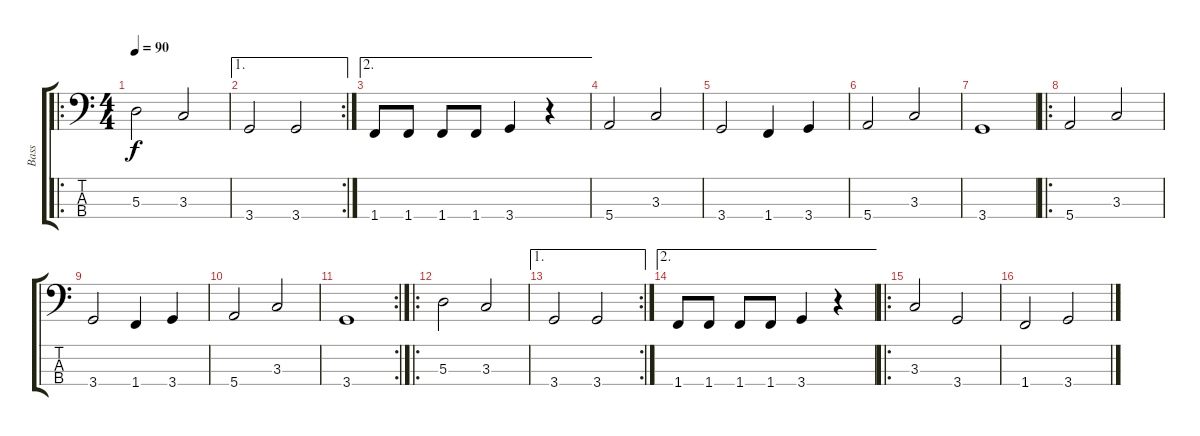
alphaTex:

\track ("Bass" "Bass") {instrument electricbassfinger}
\staff {score tabs}
\tuning (G2 D2 A1 E1) {hide}
\ro
\ts (4 4)
\tempo 90
\clef f4
\ks c
5.3.2{dy f} 3.3.2 |
\ae 1
\rc 2
3.4.2 3.4.2 |
\ae 2
1.4.8 1.4.8 1.4.8 1.4.8 3.4.4 r.4 |
5.4.2 3.3.2 |
3.4.2 1.4.4 3.4.4 |
5.4.2 3.3.2 |
3.4.1 |
\ro
5.4.2 3.3.2 |
3.4.2 1.4.4 3.4.4 |
5.4.2 3.3.2 |
\rc 2
3.4.1 |
\ro
5.3.2 3.3.2 |
\ae 1
\rc 2
3.4.2 3.4.2 |
\ae 2
1.4.8 1.4.8 1.4.8 1.4.8 3.4.4 r.4 |
\ro
3.3.2 3.4.2 |
1.4.2 3.4.2
